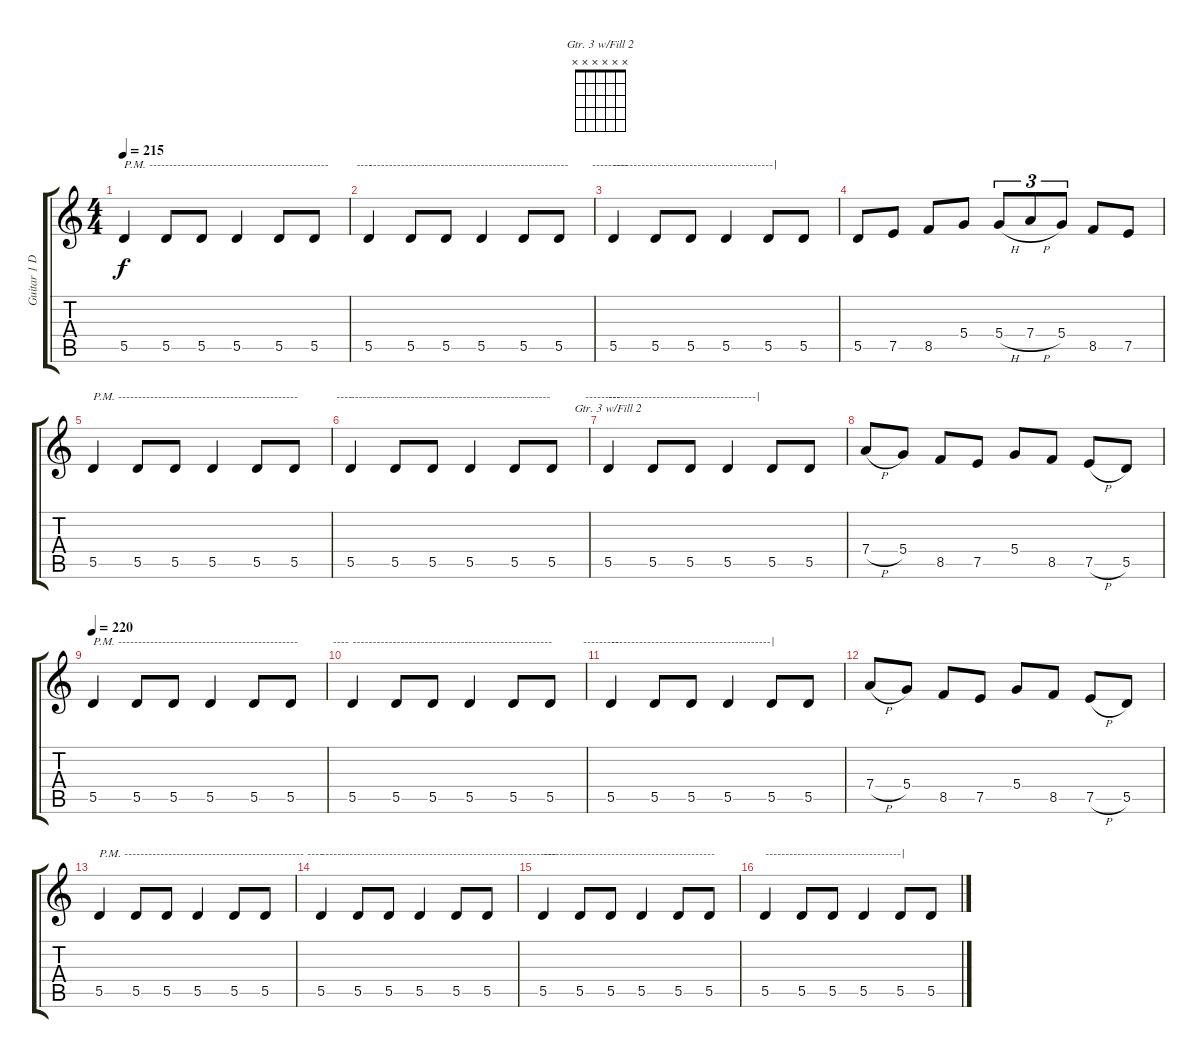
\track ("Guitar 1 David Murray" "Guitar 1 D") {instrument electricguitarclean}
\staff {score tabs}
\tuning (E4 B3 G3 D3 A2 E2) {hide}
\chord ("Gtr. 3 w/Fill 2" x x x x x x)
\ts (4 4)
\tempo 215
\clef g2
\ks c
5.5.4{txt "P.M. ---------------------------------------------" dy f} 5.5.8 5.5.8 5.5.4 5.5.8 5.5.8{txt "              ----"} |
5.5.4{txt "--------------------------------------------------"} 5.5.8 5.5.8 5.5.4 5.5.8 5.5.8{txt "           ---------"} |
5.5.4{txt "----------------------------------------|"} 5.5.8 5.5.8 5.5.4 5.5.8 5.5.8 |
5.5.8 7.5.8 8.5.8 5.4.8 5.4{h}.8{tu (3 2)} 7.4{h}.8{tu (3 2)} 5.4.8{tu (3 2)} 8.5.8 7.5.8 |
5.5.4{txt "P.M. ---------------------------------------------"} 5.5.8 5.5.8 5.5.4 5.5.8 5.5.8{txt "              ----"} |
5.5.4{txt "--------------------------------------------------"} 5.5.8 5.5.8 5.5.4 5.5.8 5.5.8{txt "           ---------"} |
5.5.4{ch "Gtr. 3 w/Fill 2" txt "-------------------------------------|"} 5.5.8 5.5.8 5.5.4 5.5.8 5.5.8 |
7.4{h}.8 5.4.8 8.5.8 7.5.8 5.4.8 8.5.8 7.5{h}.8 5.5.8 |
\tempo 220
5.5.4{txt "P.M. ---------------------------------------------"} 5.5.8 5.5.8 5.5.4 5.5.8 5.5.8{txt "              ----"} |
5.5.4{txt "--------------------------------------------------"} 5.5.8 5.5.8 5.5.4 5.5.8 5.5.8{txt "           ---------"} |
5.5.4{txt "----------------------------------------|"} 5.5.8 5.5.8 5.5.4 5.5.8 5.5.8 |
7.4{h}.8 5.4.8 8.5.8 7.5.8 5.4.8 8.5.8 7.5{h}.8 5.5.8 |
5.5.4{txt "P.M. ---------------------------------------------"} 5.5.8 5.5.8 5.5.4 5.5.8 5.5.8{txt "              ----"} |
5.5.4{txt "--------------------------------------------------"} 5.5.8 5.5.8 5.5.4 5.5.8 5.5.8{txt "           ---------"} |
5.5.4{txt "-------------------------------------------"} 5.5.8 5.5.8 5.5.4 5.5.8 5.5.8 |
5.5.4{txt "----------------------------------|"} 5.5.8 5.5.8 5.5.4 5.5.8 5.5.8
